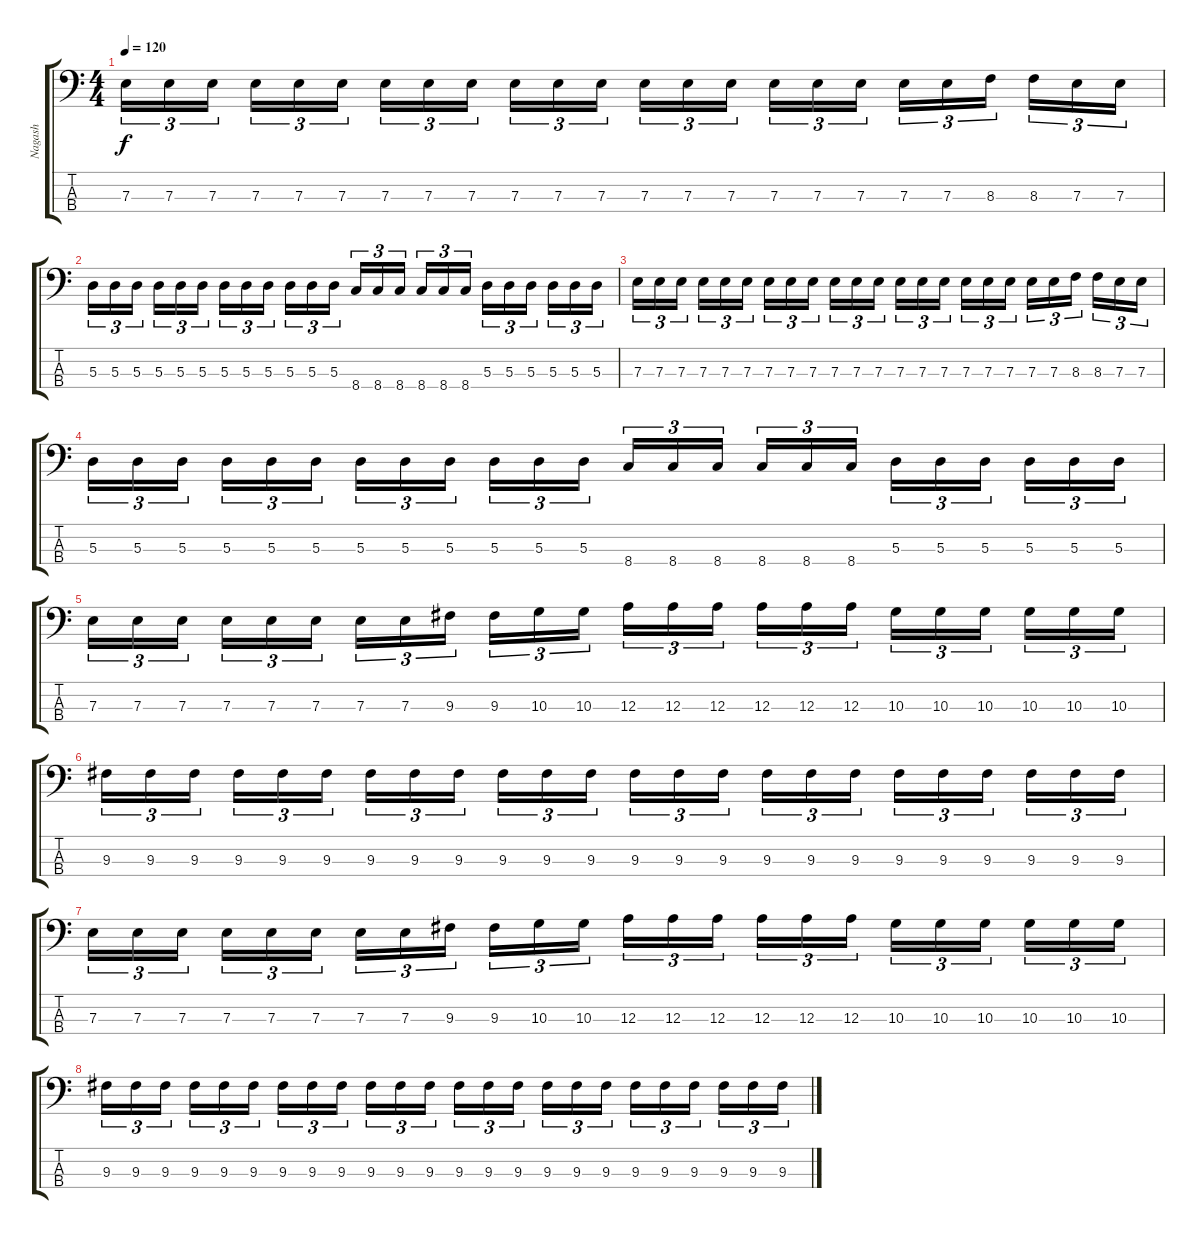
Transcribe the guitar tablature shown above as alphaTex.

\track ("Nagash" "Nagash") {instrument electricbassfinger}
\staff {score tabs}
\tuning (G2 D2 A1 E1) {hide}
\ts (4 4)
\tempo 120
\clef f4
\ks c
7.3.16{tu (3 2) dy f} 7.3.16{tu (3 2)} 7.3.16{tu (3 2)} 7.3.16{tu (3 2)} 7.3.16{tu (3 2)} 7.3.16{tu (3 2)} 7.3.16{tu (3 2)} 7.3.16{tu (3 2)} 7.3.16{tu (3 2)} 7.3.16{tu (3 2)} 7.3.16{tu (3 2)} 7.3.16{tu (3 2)} 7.3.16{tu (3 2)} 7.3.16{tu (3 2)} 7.3.16{tu (3 2)} 7.3.16{tu (3 2)} 7.3.16{tu (3 2)} 7.3.16{tu (3 2)} 7.3.16{tu (3 2)} 7.3.16{tu (3 2)} 8.3.16{tu (3 2)} 8.3.16{tu (3 2)} 7.3.16{tu (3 2)} 7.3.16{tu (3 2)} |
5.3.16{tu (3 2)} 5.3.16{tu (3 2)} 5.3.16{tu (3 2)} 5.3.16{tu (3 2)} 5.3.16{tu (3 2)} 5.3.16{tu (3 2)} 5.3.16{tu (3 2)} 5.3.16{tu (3 2)} 5.3.16{tu (3 2)} 5.3.16{tu (3 2)} 5.3.16{tu (3 2)} 5.3.16{tu (3 2)} 8.4.16{tu (3 2)} 8.4.16{tu (3 2)} 8.4.16{tu (3 2)} 8.4.16{tu (3 2)} 8.4.16{tu (3 2)} 8.4.16{tu (3 2)} 5.3.16{tu (3 2)} 5.3.16{tu (3 2)} 5.3.16{tu (3 2)} 5.3.16{tu (3 2)} 5.3.16{tu (3 2)} 5.3.16{tu (3 2)} |
7.3.16{tu (3 2)} 7.3.16{tu (3 2)} 7.3.16{tu (3 2)} 7.3.16{tu (3 2)} 7.3.16{tu (3 2)} 7.3.16{tu (3 2)} 7.3.16{tu (3 2)} 7.3.16{tu (3 2)} 7.3.16{tu (3 2)} 7.3.16{tu (3 2)} 7.3.16{tu (3 2)} 7.3.16{tu (3 2)} 7.3.16{tu (3 2)} 7.3.16{tu (3 2)} 7.3.16{tu (3 2)} 7.3.16{tu (3 2)} 7.3.16{tu (3 2)} 7.3.16{tu (3 2)} 7.3.16{tu (3 2)} 7.3.16{tu (3 2)} 8.3.16{tu (3 2)} 8.3.16{tu (3 2)} 7.3.16{tu (3 2)} 7.3.16{tu (3 2)} |
5.3.16{tu (3 2)} 5.3.16{tu (3 2)} 5.3.16{tu (3 2)} 5.3.16{tu (3 2)} 5.3.16{tu (3 2)} 5.3.16{tu (3 2)} 5.3.16{tu (3 2)} 5.3.16{tu (3 2)} 5.3.16{tu (3 2)} 5.3.16{tu (3 2)} 5.3.16{tu (3 2)} 5.3.16{tu (3 2)} 8.4.16{tu (3 2)} 8.4.16{tu (3 2)} 8.4.16{tu (3 2)} 8.4.16{tu (3 2)} 8.4.16{tu (3 2)} 8.4.16{tu (3 2)} 5.3.16{tu (3 2)} 5.3.16{tu (3 2)} 5.3.16{tu (3 2)} 5.3.16{tu (3 2)} 5.3.16{tu (3 2)} 5.3.16{tu (3 2)} |
7.3.16{tu (3 2)} 7.3.16{tu (3 2)} 7.3.16{tu (3 2)} 7.3.16{tu (3 2)} 7.3.16{tu (3 2)} 7.3.16{tu (3 2)} 7.3.16{tu (3 2)} 7.3.16{tu (3 2)} 9.3.16{tu (3 2)} 9.3.16{tu (3 2)} 10.3.16{tu (3 2)} 10.3.16{tu (3 2)} 12.3.16{tu (3 2)} 12.3.16{tu (3 2)} 12.3.16{tu (3 2)} 12.3.16{tu (3 2)} 12.3.16{tu (3 2)} 12.3.16{tu (3 2)} 10.3.16{tu (3 2)} 10.3.16{tu (3 2)} 10.3.16{tu (3 2)} 10.3.16{tu (3 2)} 10.3.16{tu (3 2)} 10.3.16{tu (3 2)} |
9.3.16{tu (3 2)} 9.3.16{tu (3 2)} 9.3.16{tu (3 2)} 9.3.16{tu (3 2)} 9.3.16{tu (3 2)} 9.3.16{tu (3 2)} 9.3.16{tu (3 2)} 9.3.16{tu (3 2)} 9.3.16{tu (3 2)} 9.3.16{tu (3 2)} 9.3.16{tu (3 2)} 9.3.16{tu (3 2)} 9.3.16{tu (3 2)} 9.3.16{tu (3 2)} 9.3.16{tu (3 2)} 9.3.16{tu (3 2)} 9.3.16{tu (3 2)} 9.3.16{tu (3 2)} 9.3.16{tu (3 2)} 9.3.16{tu (3 2)} 9.3.16{tu (3 2)} 9.3.16{tu (3 2)} 9.3.16{tu (3 2)} 9.3.16{tu (3 2)} |
7.3.16{tu (3 2)} 7.3.16{tu (3 2)} 7.3.16{tu (3 2)} 7.3.16{tu (3 2)} 7.3.16{tu (3 2)} 7.3.16{tu (3 2)} 7.3.16{tu (3 2)} 7.3.16{tu (3 2)} 9.3.16{tu (3 2)} 9.3.16{tu (3 2)} 10.3.16{tu (3 2)} 10.3.16{tu (3 2)} 12.3.16{tu (3 2)} 12.3.16{tu (3 2)} 12.3.16{tu (3 2)} 12.3.16{tu (3 2)} 12.3.16{tu (3 2)} 12.3.16{tu (3 2)} 10.3.16{tu (3 2)} 10.3.16{tu (3 2)} 10.3.16{tu (3 2)} 10.3.16{tu (3 2)} 10.3.16{tu (3 2)} 10.3.16{tu (3 2)} |
9.3.16{tu (3 2)} 9.3.16{tu (3 2)} 9.3.16{tu (3 2)} 9.3.16{tu (3 2)} 9.3.16{tu (3 2)} 9.3.16{tu (3 2)} 9.3.16{tu (3 2)} 9.3.16{tu (3 2)} 9.3.16{tu (3 2)} 9.3.16{tu (3 2)} 9.3.16{tu (3 2)} 9.3.16{tu (3 2)} 9.3.16{tu (3 2)} 9.3.16{tu (3 2)} 9.3.16{tu (3 2)} 9.3.16{tu (3 2)} 9.3.16{tu (3 2)} 9.3.16{tu (3 2)} 9.3.16{tu (3 2)} 9.3.16{tu (3 2)} 9.3.16{tu (3 2)} 9.3.16{tu (3 2)} 9.3.16{tu (3 2)} 9.3.16{tu (3 2)}
